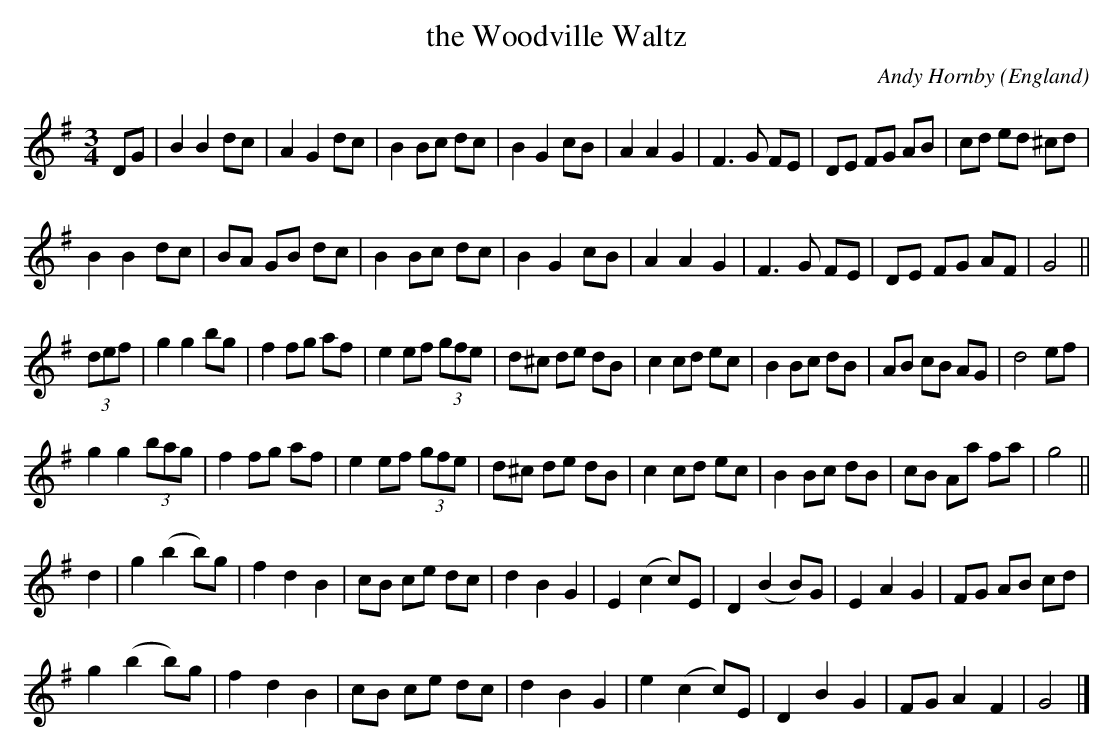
X:1
T:the Woodville Waltz
C:Andy Hornby
M:3/4
O:England
K:G
DG|\
B2B2 dc| A2G2 dc| B2Bc dc| B2G2 cB|\
A2 A2 G2| F3G FE| DE FG AB| cd ed ^cd|
B2B2 dc| BA GB dc| B2 Bc dc | B2G2 cB|\
A2A2G2| F3G FE| DE FG AF| G4||
(3def|\
g2g2 bg| f2fg af| e2ef (3gfe| d^c de dB|\
c2 cd ec| B2Bc dB| AB cB AG| d4 ef|
g2g2 (3bag| f2 fg af| e2ef (3gfe| d^c de dB|\
c2cd ec| B2Bc dB| cB Aa fa| g4||
d2|\
g2 (b2 b)g| f2d2B2| cB ce dc| d2 B2 G2|\
E2 (c2 c)E| D2 (B2 B)G| E2A2 G2| FG AB cd|
g2 (b2 b)g| f2d2B2| cB ce dc| d2B2G2|\
e2 (c2 c)E| D2 B2G2| FG A2F2| G4 |]
